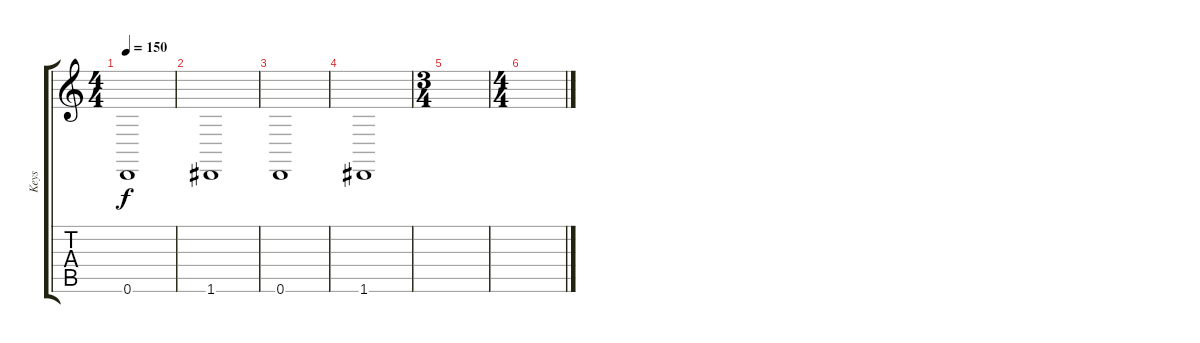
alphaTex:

\track ("Keys" "Keys") {instrument acousticgrandpiano}
\staff {score tabs}
\tuning (E4 B3 G3 D3 A2 D2) {hide}
\ts (4 4)
\tempo 150
\clef g2
\ks c
0.6.1{dy f} |
1.6.1 |
0.6.1 |
1.6.1 |
\ts (3 4)
|
\ts (4 4)
